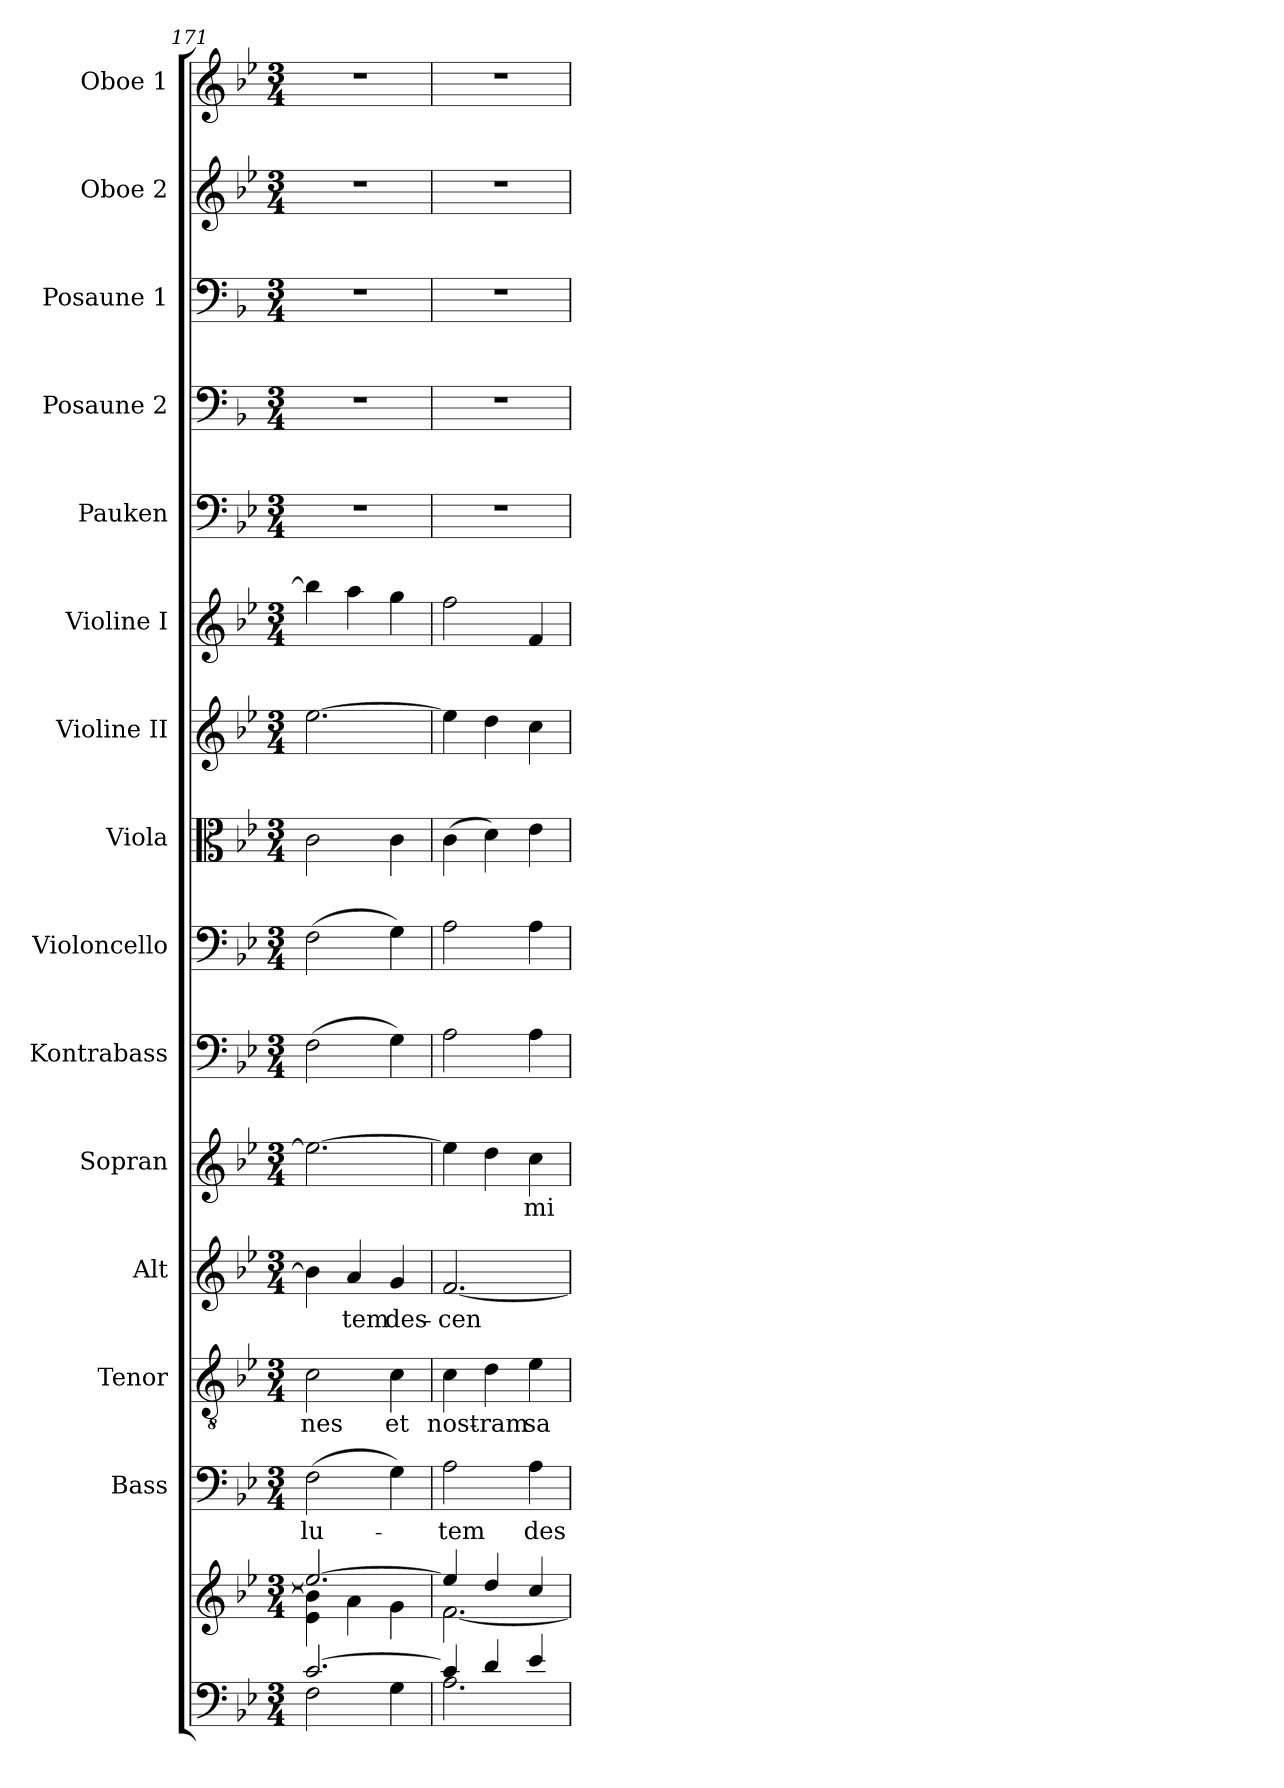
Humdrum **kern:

**kern	**kern	**kern	**text	**kern	**text	**kern	**text	**kern	**text	**kern	**kern	**kern	**kern	**kern	**kern	**kern	**kern	**kern	**kern
*part15	*part15	*part14	*part14	*part13	*part13	*part12	*part12	*part11	*part11	*part10	*part9	*part8	*part7	*part6	*part5	*part4	*part3	*part2	*part1
*staff16	*staff15	*staff14	*staff14	*staff13	*staff13	*staff12	*staff12	*staff11	*staff11	*staff10	*staff9	*staff8	*staff7	*staff6	*staff5	*staff4	*staff3	*staff2	*staff1
*	*	*I"Bass	*	*I"Tenor	*	*I"Alt	*	*I"Sopran	*	*I"Kontrabass	*I"Violoncello	*I"Viola	*I"Violine II	*I"Violine I	*I"Pauken	*I"Posaune 2	*I"Posaune 1	*I"Oboe 2	*I"Oboe 1
*	*	*I'B.	*	*I'T.	*	*I'A.	*	*I'S.	*	*I'Kb.	*I'Vc.	*I'Vla.	*I'Vl. II	*I'Vl. I	*I'Pk.	*I'Pos. 2	*I'Pos. 1	*I'Ob. 2	*I'Ob. 1
*clefF4	*clefG2	*clefF4	*	*clefGv2	*	*clefG2	*	*clefG2	*	*clefF4	*clefF4	*clefC3	*clefG2	*clefG2	*clefF4	*clefF4	*clefF4	*clefG2	*clefG2
*	*	*	*	*	*	*	*	*	*	*ITrd7c12	*	*	*	*	*	*ITrd4c7	*ITrd4c7	*	*
*k[b-e-]	*k[b-e-]	*k[b-e-]	*	*k[b-e-]	*	*k[b-e-]	*	*k[b-e-]	*	*k[b-e-]	*k[b-e-]	*k[b-e-]	*k[b-e-]	*k[b-e-]	*k[b-e-]	*k[b-e-]	*k[b-e-]	*k[b-e-]	*k[b-e-]
*B-:	*B-:	*B-:	*	*B-:	*	*B-:	*	*B-:	*	*B-:	*B-:	*B-:	*B-:	*B-:	*B-:	*B-:	*B-:	*B-:	*B-:
*M3/4	*M3/4	*M3/4	*	*M3/4	*	*M3/4	*	*M3/4	*	*M3/4	*M3/4	*M3/4	*M3/4	*M3/4	*M3/4	*M3/4	*M3/4	*M3/4	*M3/4
=171	=171	=171	=171	=171	=171	=171	=171	=171	=171	=171	=171	=171	=171	=171	=171	=171	=171	=171	=171
*^	*^	*	*	*	*	*	*	*	*	*	*	*	*	*	*	*	*	*	*
!	!	!	!	!	!LO:LY:b	!	!LO:LY:b	!	!	!	!	!	!	!	!	!	!	!	!	!	!
[>2.c/	2F\	2.ee-/_	4e-\ 4b-\]	(>2F\	-lu-	2c\	-nes	4b-\]	.	2.ee-\_	.	(>2FF\	(>2F\	2c\	[2.ee-\	4bb-\]	2.r	2.r	2.r	2.r	2.r
!	!	!	!	!	!	!	!	!	!LO:LY:b	!	!	!	!	!	!	!	!	!	!	!	!
.	.	.	4a\	.	.	.	.	4a/	-tem	.	.	.	.	.	.	4aa\	.	.	.	.	.
!	!	!	!	!	!	!	!LO:LY:b	!	!LO:LY:b	!	!	!	!	!	!	!	!	!	!	!	!
.	4G\	.	4g\	4G\)	.	4c\	et	4g/	des-	.	.	4GG\)	4G\)	4c\	.	4gg\	.	.	.	.	.
!!LO:PB:g=z
=172	=172	=172	=172	=172	=172	=172	=172	=172	=172	=172	=172	=172	=172	=172	=172	=172	=172	=172	=172	=172	=172
!	!	!	!	!	!LO:LY:b	!	!LO:LY:b	!	!LO:LY:b	!	!	!	!	!	!	!	!	!	!	!	!
4c/]	2.A\	4ee-/]	[<2.f\	2A\	-tem	4c\	nost-	[2.f/	-cen-	4ee-\]	.	2AA\	2A\	(>4c\	4ee-\]	2ff\	2.r	2.r	2.r	2.r	2.r
!	!	!	!	!	!	!	!LO:LY:b	!	!	!	!	!	!	!	!	!	!	!	!	!	!
4d/	.	4dd/	.	.	.	4d\	-ram	.	.	4dd\	.	.	.	4d\)	4dd\	.	.	.	.	.	.
!	!	!	!	!	!LO:LY:b	!	!LO:LY:b	!	!	!	!LO:LY:b	!	!	!	!	!	!	!	!	!	!
4e-/	.	4cc/	.	4A\	des-	4e-\	sa-	.	.	4cc\	-mi-	4AA\	4A\	4e-\	4cc\	4f/	.	.	.	.	.
*v	*v	*	*	*	*	*	*	*	*	*	*	*	*	*	*	*	*	*	*	*	*
*	*v	*v	*	*	*	*	*	*	*	*	*	*	*	*	*	*	*	*	*	*
=	=	=	=	=	=	=	=	=	=	=	=	=	=	=	=	=	=	=	=
*-	*-	*-	*-	*-	*-	*-	*-	*-	*-	*-	*-	*-	*-	*-	*-	*-	*-	*-	*-
